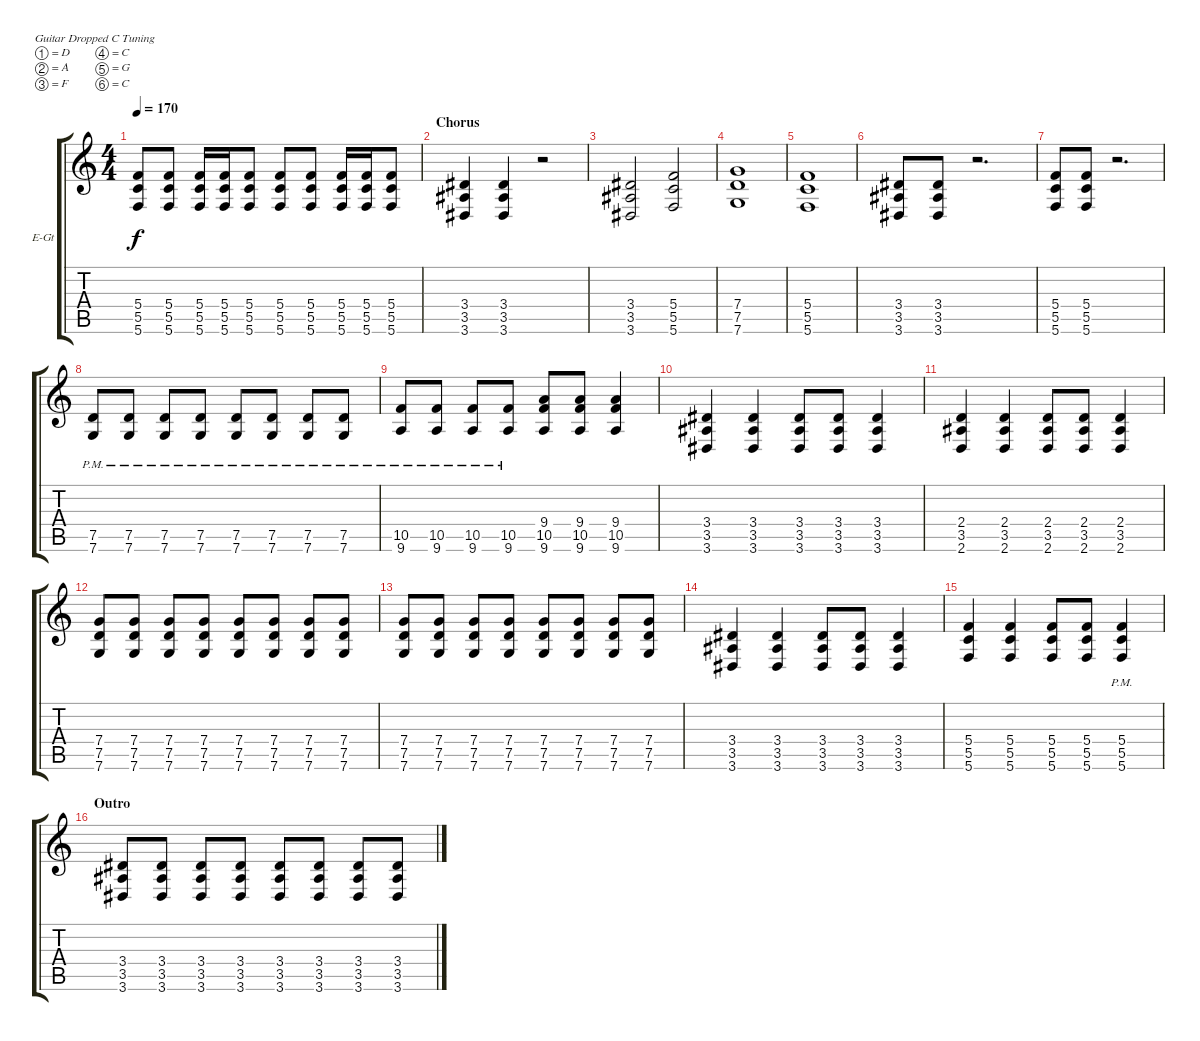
\bracketExtendMode groupsimilarinstruments
\firstSystemTrackNameOrientation horizontal
\otherSystemsTrackNameOrientation horizontal
\track ("Jake Hardy" "E-Gt") {instrument distortionguitar}
\staff {score tabs}
\tuning (D4 A3 F3 C3 G2 C2)
\ts (4 4)
\tempo 170
\clef g2
\ks c
(5.6 5.5 5.4).8{dy f} (5.5 5.6 5.4).8 (5.6 5.5 5.4).16 (5.5 5.6 5.4).16 (5.6 5.5 5.4).8 (5.6 5.5 5.4).8 (5.5 5.6 5.4).8 (5.6 5.5 5.4).16 (5.5 5.6 5.4).16 (5.6 5.5 5.4).8 |
\section ("" "Chorus")
(3.6 3.5 3.4).4 (3.5 3.6 3.4).4 r.2 |
(3.6 3.5 3.4).2 (5.4 5.5 5.6).2 |
(7.5 7.4 7.6).1 |
(5.6 5.5 5.4).1 |
(3.6 3.5 3.4).8 (3.5 3.6 3.4).8 r.2{d} |
(5.6 5.5 5.4).8 (5.5 5.6 5.4).8 r.2{d} |
(7.6{pm} 7.5{pm}).8 (7.6{pm} 7.5{pm}).8 (7.6{pm} 7.5{pm}).8 (7.6{pm} 7.5{pm}).8 (7.6{pm} 7.5{pm}).8 (7.6{pm} 7.5{pm}).8 (7.6{pm} 7.5{pm}).8 (7.6{pm} 7.5{pm}).8 |
(9.6{pm} 10.5{pm}).8 (9.6{pm} 10.5{pm}).8 (9.6{pm} 10.5{pm}).8 (9.6{pm} 10.5{pm}).8 (9.6 10.5 9.4).8 (9.6 10.5 9.4).8 (9.6 10.5 9.4).4 |
(3.6 3.5 3.4).4 (3.5 3.6 3.4).4 (3.6 3.5 3.4).8 (3.5 3.6 3.4).8 (3.6 3.5 3.4).4 |
(2.6 3.5 2.4).4 (3.5 2.6 2.4).4 (2.6 3.5 2.4).8 (3.5 2.6 2.4).8 (2.6 3.5 2.4).4 |
(7.6 7.5 7.4).8 (7.6 7.5 7.4).8 (7.6 7.5 7.4).8 (7.6 7.5 7.4).8 (7.6 7.5 7.4).8 (7.6 7.5 7.4).8 (7.6 7.5 7.4).8 (7.6 7.5 7.4).8 |
(7.6 7.5 7.4).8 (7.5 7.6 7.4).8 (7.5 7.6 7.4).8 (7.5 7.6 7.4).8 (7.5 7.6 7.4).8 (7.5 7.6 7.4).8 (7.5 7.6 7.4).8 (7.5 7.6 7.4).8 |
(3.6 3.5 3.4).4 (3.5 3.6 3.4).4 (3.6 3.5 3.4).8 (3.5 3.6 3.4).8 (3.6 3.5 3.4).4 |
(5.6 5.5 5.4).4 (5.5 5.6 5.4).4 (5.6 5.5 5.4).8 (5.5 5.6 5.4).8 (5.6{pm} 5.5{pm} 5.4{pm}).4 |
\section ("" "Outro")
(3.6 3.5 3.4).8 (3.6 3.5 3.4).8 (3.6 3.5 3.4).8 (3.6 3.5 3.4).8 (3.6 3.5 3.4).8 (3.6 3.5 3.4).8 (3.6 3.5 3.4).8 (3.6 3.5 3.4).8
